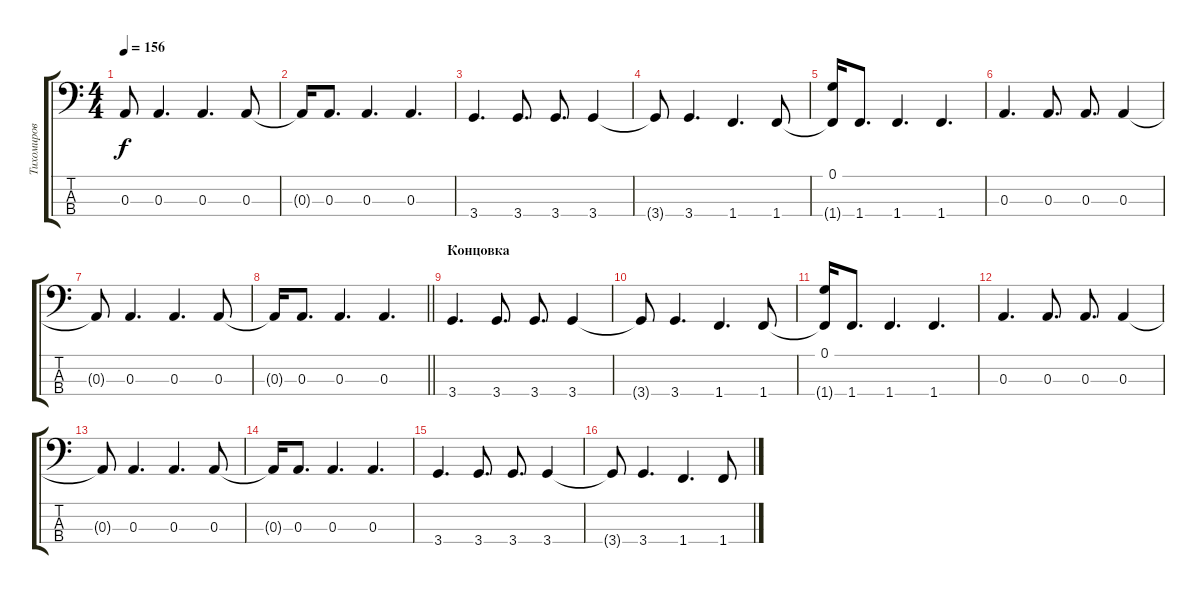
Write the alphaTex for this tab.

\track ("Тихомиров (Бас)" "Тихомиров ") {instrument electricbassfinger}
\staff {score tabs}
\tuning (G2 D2 A1 E1) {hide}
\ts (4 4)
\tempo 156
\clef f4
\ks c
0.3{t}.8{dy f} 0.3.4{d} 0.3.4{d} 0.3.8 |
0.3{t}.16 0.3.8{d} 0.3.4{d} 0.3.4{d} |
3.4.4{d} 3.4.8{d} 3.4.8{d} 3.4.4 |
3.4{t}.8 3.4.4{d} 1.4.4{d} 1.4.8 |
(0.1 1.4{t}).16 1.4.8{d} 1.4.4{d} 1.4.4{d} |
0.3.4{d} 0.3.8{d} 0.3.8{d} 0.3.4 |
0.3{t}.8 0.3.4{d} 0.3.4{d} 0.3.8 |
\barLineRight lightlight
0.3{t}.16 0.3.8{d} 0.3.4{d} 0.3.4{d} |
\section ("" "Концовка")
3.4.4{d} 3.4.8{d} 3.4.8{d} 3.4.4 |
3.4{t}.8 3.4.4{d} 1.4.4{d} 1.4.8 |
(0.1 1.4{t}).16 1.4.8{d} 1.4.4{d} 1.4.4{d} |
0.3.4{d} 0.3.8{d} 0.3.8{d} 0.3.4 |
0.3{t}.8 0.3.4{d} 0.3.4{d} 0.3.8 |
0.3{t}.16 0.3.8{d} 0.3.4{d} 0.3.4{d} |
3.4.4{d} 3.4.8{d} 3.4.8{d} 3.4.4 |
3.4{t}.8 3.4.4{d} 1.4.4{d} 1.4.8
